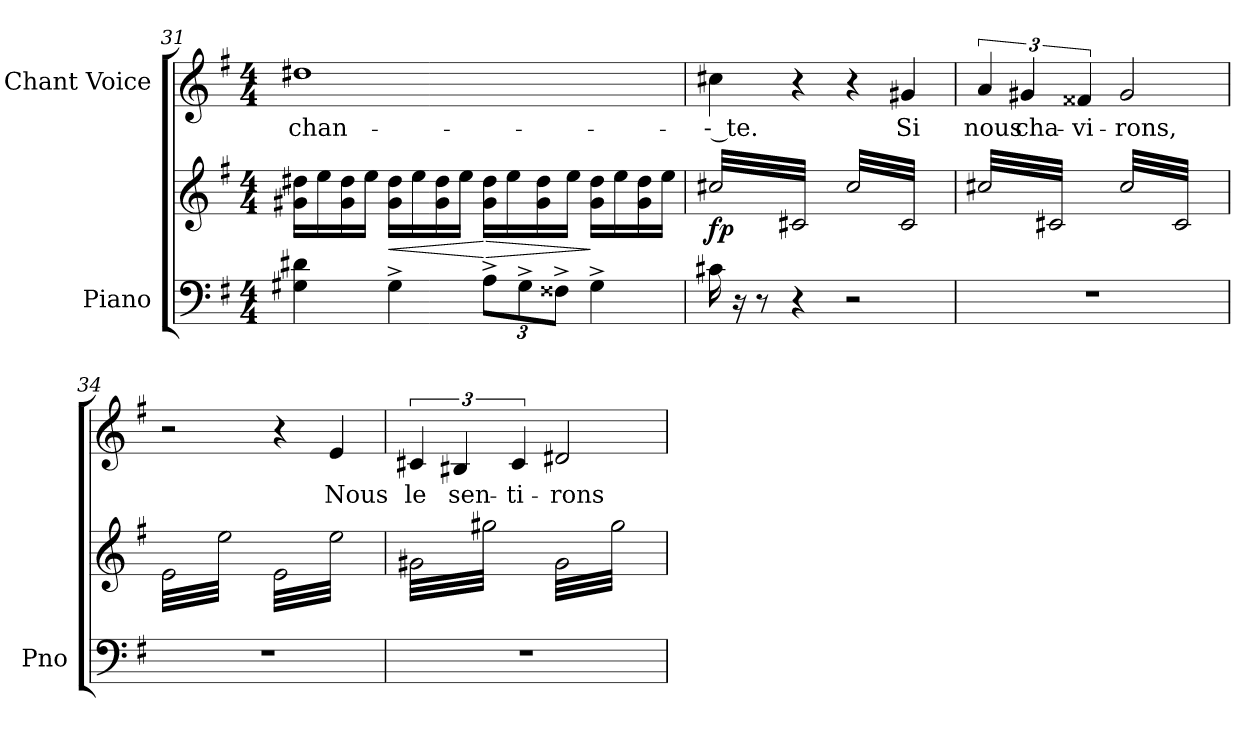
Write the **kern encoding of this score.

**kern	**kern	**dynam	**kern	**text
*part2	*part2	*part2	*part1	*part1
*staff3	*staff2	*staff2/3	*staff1	*staff1
*I"Piano	*	*	*I"Chant Voice	*
*I'Pno	*	*	*	*
*clefF4	*clefG2	*	*clefG2	*
*k[f#]	*k[f#]	*	*k[f#]	*
*M4/4	*M4/4	*	*M4/4	*
=31	=31	=31	=31	=31
!	!	!	!	!LO:LY:b
4G#X\ 4d#X\	16g#X\ 16dd#X\LL	.	1dd#X	chan-
.	16ee\	.	.	.
.	16g#\ 16dd#\	.	.	.
.	16ee\JJ	.	.	.
!	!	!LO:HP:b	!	!
4G#^\	16g#\ 16dd#\LL	<	.	.
.	16ee\	.	.	.
.	16g#\ 16dd#\	.	.	.
.	16ee\JJ	.	.	.
*Xbrackettup	*	*	*	*
!	!	!LO:HP:n=1:b	!	!
12A^\L	16g#\ 16dd#\LL	[ >	.	.
.	16ee\	.	.	.
12G#^\	.	.	.	.
.	16g#\ 16dd#\	.	.	.
12F##X^\J	.	.	.	.
.	16ee\JJ	.	.	.
4G#^\	16g#\ 16dd#\LL	]	.	.
.	16ee\	.	.	.
.	16g#\ 16dd#\	.	.	.
.	16ee\JJ	.	.	.
!!LO:LB:g=z
=32	=32	=32	=32	=32
!	!	!LO:DY:b	!	!LO:LY:b
*	*tremolo	*	*	*
16c#X\	(<32cc#X/LLL	fp	4cc#X\	-- te.
.	32c#X/	.	.	.
16r	32cc#X/	.	.	.
.	32c#X/	.	.	.
8r	32cc#X/	.	.	.
.	32c#X/	.	.	.
.	32cc#X/	.	.	.
.	32c#X/	.	.	.
4r	32cc#X/	.	4r	.
.	32c#X/	.	.	.
.	32cc#X/	.	.	.
.	32c#X/	.	.	.
.	32cc#X/	.	.	.
.	32c#X/	.	.	.
.	32cc#X/	.	.	.
.	32c#X/JJJ	.	.	.
2r	32cc#/LLL	.	4r	.
.	32c#/	.	.	.
.	32cc#/	.	.	.
.	32c#/	.	.	.
.	32cc#/	.	.	.
.	32c#/	.	.	.
.	32cc#/	.	.	.
.	32c#/	.	.	.
!	!	!	!	!LO:LY:b
.	32cc#/	.	4g#X/	Si
.	32c#/	.	.	.
.	32cc#/	.	.	.
.	32c#/	.	.	.
.	32cc#/	.	.	.
.	32c#/	.	.	.
.	32cc#/	.	.	.
.	32c#/JJJ	.	.	.
=33	=33	=33	=33	=33
!	!	!	!	!LO:LY:b
1r	32cc#X/LLL	.	6a/	nous
.	32c#X/	.	.	.
.	32cc#X/	.	.	.
.	32c#X/	.	.	.
.	32cc#X/	.	.	.
.	32c#X/	.	.	.
!	!	!	!	!LO:LY:b
.	.	.	6g#X/	cha-
.	32cc#X/	.	.	.
.	32c#X/	.	.	.
.	32cc#X/	.	.	.
.	32c#X/	.	.	.
.	32cc#X/	.	.	.
!	!	!	!	!LO:LY:b
.	.	.	6f##X/	-vi-
.	32c#X/	.	.	.
.	32cc#X/	.	.	.
.	32c#X/	.	.	.
.	32cc#X/	.	.	.
.	32c#X/JJJ	.	.	.
!	!	!	!	!LO:LY:b
.	32cc#/LLL	.	2g#/	-rons,
.	32c#/)	.	.	.
.	32cc#/	.	.	.
.	32c#/)	.	.	.
.	32cc#/	.	.	.
.	32c#/)	.	.	.
.	32cc#/	.	.	.
.	32c#/)	.	.	.
.	32cc#/	.	.	.
.	32c#/)	.	.	.
.	32cc#/	.	.	.
.	32c#/)	.	.	.
.	32cc#/	.	.	.
.	32c#/)	.	.	.
.	32cc#/	.	.	.
.	32c#/)JJJ	.	.	.
=34	=34	=34	=34	=34
1r	(>32e\LLL	.	2r	.
.	32ee\	.	.	.
.	32e\	.	.	.
.	32ee\	.	.	.
.	32e\	.	.	.
.	32ee\	.	.	.
.	32e\	.	.	.
.	32ee\	.	.	.
.	32e\	.	.	.
.	32ee\	.	.	.
.	32e\	.	.	.
.	32ee\	.	.	.
.	32e\	.	.	.
.	32ee\	.	.	.
.	32e\	.	.	.
.	32ee\JJJ	.	.	.
.	32e\LLL	.	4r	.
.	32ee\	.	.	.
.	32e\	.	.	.
.	32ee\	.	.	.
.	32e\	.	.	.
.	32ee\	.	.	.
.	32e\	.	.	.
.	32ee\	.	.	.
!	!	!	!	!LO:LY:b
.	32e\	.	4e/	Nous
.	32ee\	.	.	.
.	32e\	.	.	.
.	32ee\	.	.	.
.	32e\	.	.	.
.	32ee\	.	.	.
.	32e\	.	.	.
.	32ee\JJJ	.	.	.
=35	=35	=35	=35	=35
!	!	!	!	!LO:LY:b
1r	32g#X\LLL	.	6c#X/	le
.	32gg#X\	.	.	.
.	32g#X\	.	.	.
.	32gg#X\	.	.	.
.	32g#X\	.	.	.
.	32gg#X\	.	.	.
!	!	!	!	!LO:LY:b
.	.	.	6B#X/	sen-
.	32g#X\	.	.	.
.	32gg#X\	.	.	.
.	32g#X\	.	.	.
.	32gg#X\	.	.	.
.	32g#X\	.	.	.
!	!	!	!	!LO:LY:b
.	.	.	6c#/	-ti-
.	32gg#X\	.	.	.
.	32g#X\	.	.	.
.	32gg#X\	.	.	.
.	32g#X\	.	.	.
.	32gg#X\JJJ	.	.	.
!	!	!	!	!LO:LY:b
.	32g#\LLL	.	2d#X/	-rons
.	32gg#\)	.	.	.
.	32g#\	.	.	.
.	32gg#\)	.	.	.
.	32g#\	.	.	.
.	32gg#\)	.	.	.
.	32g#\	.	.	.
.	32gg#\)	.	.	.
.	32g#\	.	.	.
.	32gg#\)	.	.	.
.	32g#\	.	.	.
.	32gg#\)	.	.	.
.	32g#\	.	.	.
.	32gg#\)	.	.	.
.	32g#\	.	.	.
.	32gg#\)JJJ	.	.	.
*	*Xtremolo	*	*	*
.	.	.	.	.
.	.	.	.	.
.	.	.	.	.
.	.	.	.	.
.	.	.	.	.
.	.	.	.	.
.	.	.	.	.
.	.	.	.	.
=	=	=	=	=
*-	*-	*-	*-	*-
